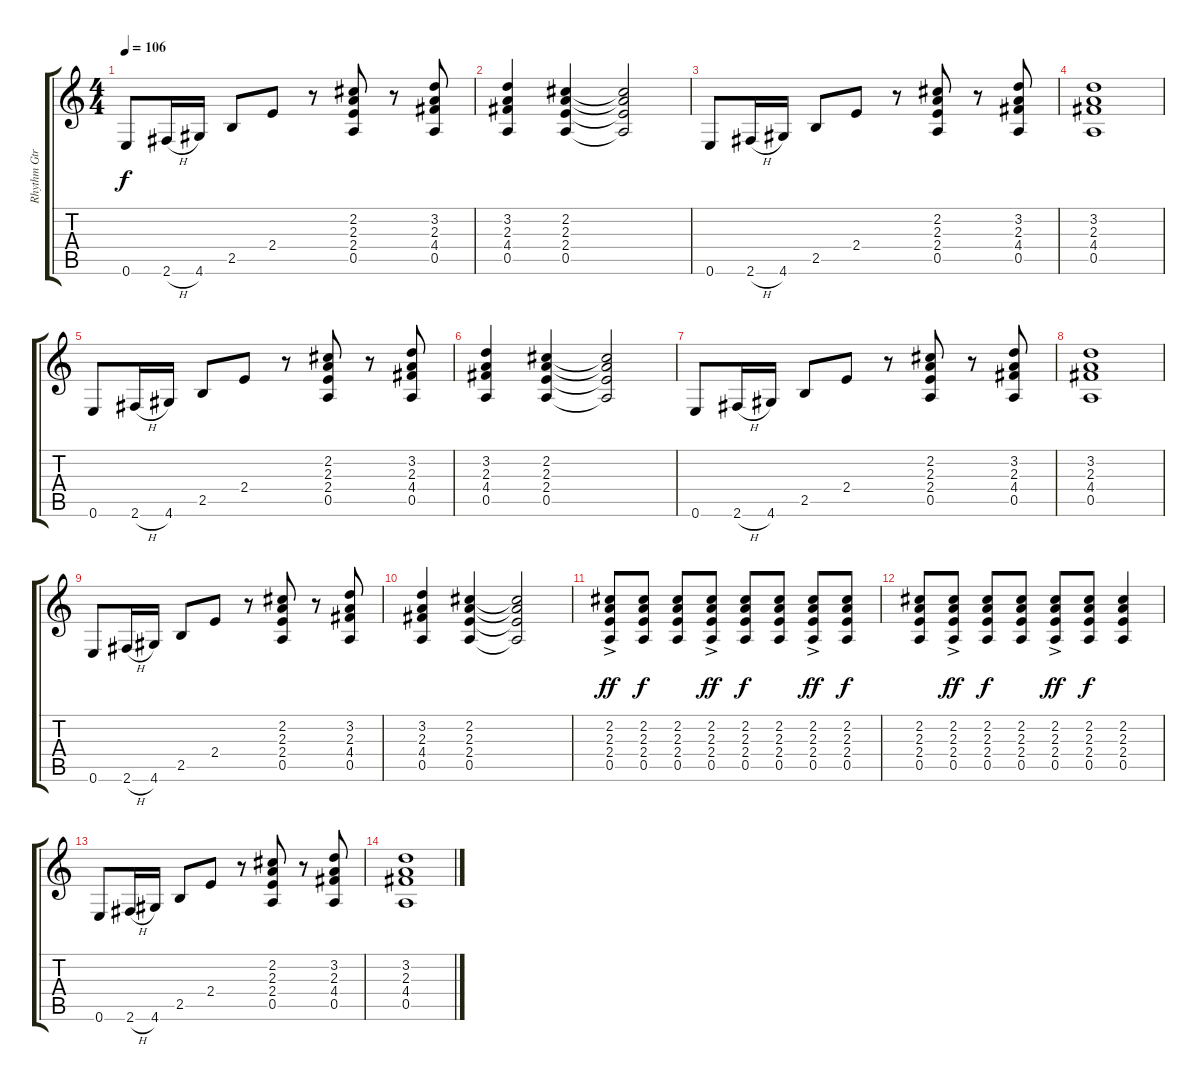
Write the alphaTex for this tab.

\track ("Rhythm Gtr" "Rhythm Gtr") {instrument distortionguitar}
\staff {score tabs}
\tuning (E4 B3 G3 D3 A2 E2) {hide}
\ts (4 4)
\tempo 106
\clef g2
\ks c
0.6.8{dy f} 2.6{h}.16 4.6.16 2.5.8 2.4.8 r.8 (2.2 2.3 2.4 0.5).8 r.8 (3.2 2.3 4.4 0.5).8 |
(3.2 2.3 4.4 0.5).4 (2.2 2.3 2.4 0.5).4 (2.2{t} 2.3{t} 2.4{t} 0.5{t}).2 |
0.6.8 2.6{h}.16 4.6.16 2.5.8 2.4.8 r.8 (2.2 2.3 2.4 0.5).8 r.8 (3.2 2.3 4.4 0.5).8 |
(3.2 2.3 4.4 0.5).1 |
0.6.8 2.6{h}.16 4.6.16 2.5.8 2.4.8 r.8 (2.2 2.3 2.4 0.5).8 r.8 (3.2 2.3 4.4 0.5).8 |
(3.2 2.3 4.4 0.5).4 (2.2 2.3 2.4 0.5).4 (2.2{t} 2.3{t} 2.4{t} 0.5{t}).2 |
0.6.8 2.6{h}.16 4.6.16 2.5.8 2.4.8 r.8 (2.2 2.3 2.4 0.5).8 r.8 (3.2 2.3 4.4 0.5).8 |
(3.2 2.3 4.4 0.5).1 |
0.6.8 2.6{h}.16 4.6.16 2.5.8 2.4.8 r.8 (2.2 2.3 2.4 0.5).8 r.8 (3.2 2.3 4.4 0.5).8 |
(3.2 2.3 4.4 0.5).4 (2.2 2.3 2.4 0.5).4 (2.2{t} 2.3{t} 2.4{t} 0.5{t}).2 |
(2.2{ac} 2.3{ac} 2.4{ac} 0.5{ac}).8{dy ff} (2.2 2.3 2.4 0.5).8{dy f} (2.2 2.3 2.4 0.5).8 (2.2{ac} 2.3{ac} 2.4{ac} 0.5{ac}).8{dy ff} (2.2 2.3 2.4 0.5).8{dy f} (2.2 2.3 2.4 0.5).8 (2.2{ac} 2.3{ac} 2.4{ac} 0.5{ac}).8{dy ff} (2.2 2.3 2.4 0.5).8{dy f} |
(2.2 2.3 2.4 0.5).8 (2.2{ac} 2.3{ac} 2.4{ac} 0.5{ac}).8{dy ff} (2.2 2.3 2.4 0.5).8{dy f} (2.2 2.3 2.4 0.5).8 (2.2{ac} 2.3{ac} 2.4{ac} 0.5{ac}).8{dy ff} (2.2 2.3 2.4 0.5).8{dy f} (2.2 2.3 2.4 0.5).4 |
0.6.8 2.6{h}.16 4.6.16 2.5.8 2.4.8 r.8 (2.2 2.3 2.4 0.5).8 r.8 (3.2 2.3 4.4 0.5).8 |
(3.2 2.3 4.4 0.5).1
